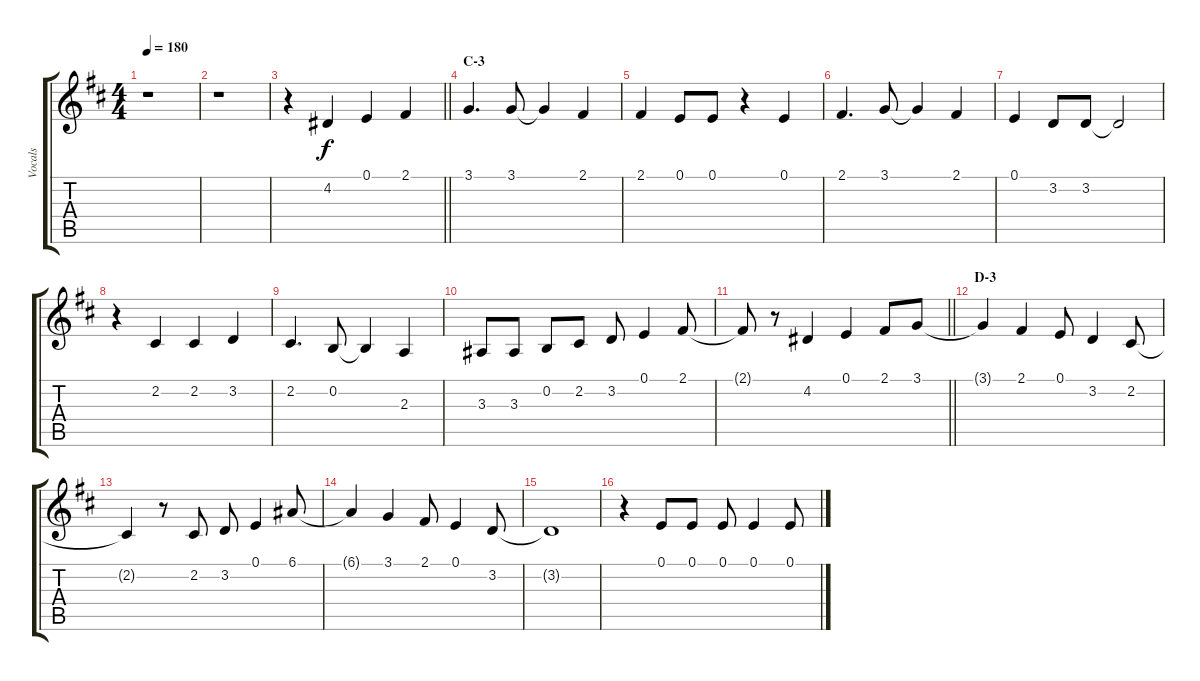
\track ("Vocals" "Vocals") {instrument voiceoohs}
\staff {score tabs}
\tuning (E4 B3 G3 D3 A2 E2) {hide}
\ts (4 4)
\tempo 180
\clef g2
\ks d
r.1{dy f} |
r.1 |
\barLineRight lightlight
r.4 4.2.4 0.1.4 2.1.4 |
\section ("" "C-3")
3.1.4{d} 3.1.8 3.1{t}.4 2.1.4 |
2.1.4 0.1.8 0.1.8 r.4 0.1.4 |
2.1.4{d} 3.1.8 3.1{t}.4 2.1.4 |
0.1.4 3.2.8 3.2.8 3.2{t}.2 |
r.4 2.2.4 2.2.4 3.2.4 |
2.2.4{d} 0.2.8 0.2{t}.4 2.3.4 |
3.3.8 3.3.8 0.2.8 2.2.8 3.2.8 0.1.4 2.1.8 |
\barLineRight lightlight
2.1{t}.8 r.8 4.2.4 0.1.4 2.1.8 3.1.8 |
\section ("" "D-3")
3.1{t}.4 2.1.4 0.1.8 3.2.4 2.2.8 |
2.2{t}.4 r.8 2.2.8 3.2.8 0.1.4 6.1.8 |
6.1{t}.4 3.1.4 2.1.8 0.1.4 3.2.8 |
3.2{t}.1 |
r.4 0.1.8 0.1.8 0.1.8 0.1.4 0.1.8
